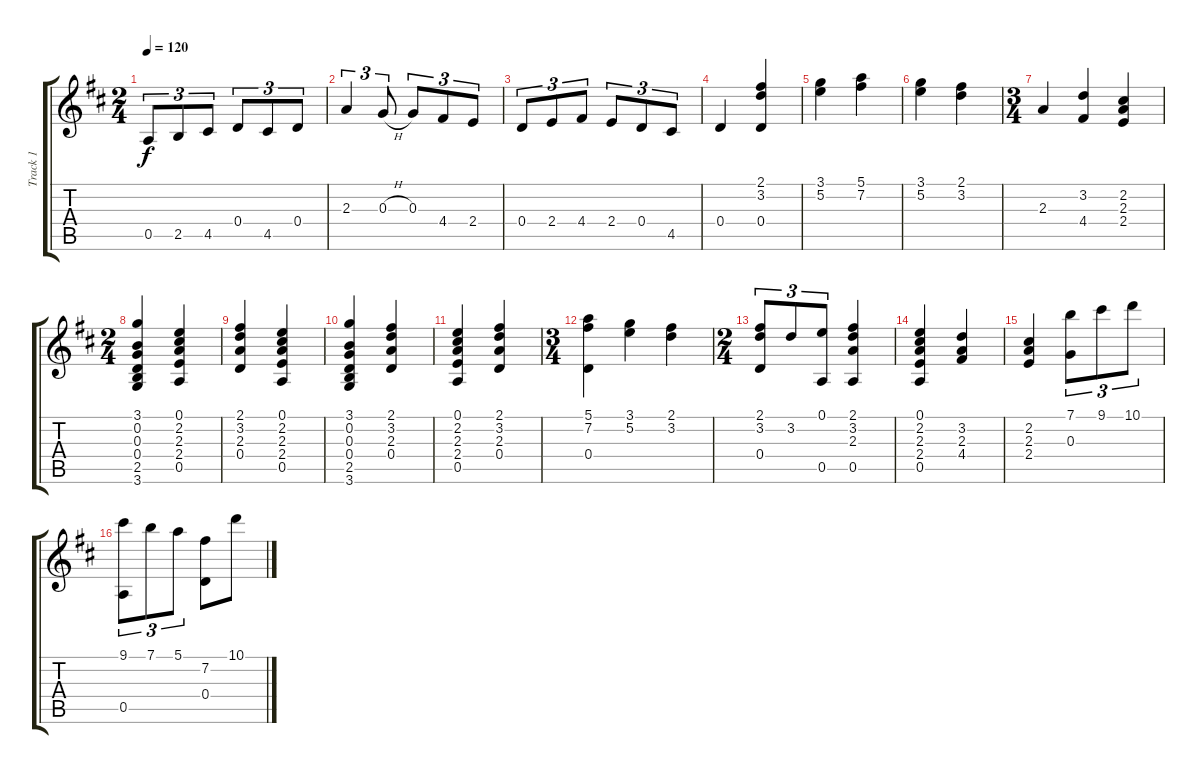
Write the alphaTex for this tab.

\track ("Track 1" "Track 1") {instrument acousticguitarsteel}
\staff {score tabs}
\tuning (E4 B3 G3 D3 A2 E2) {hide}
\ts (2 4)
\tempo 120
\clef g2
\ks d
0.5.8{tu (3 2) dy f} 2.5.8{tu (3 2)} 4.5.8{tu (3 2)} 0.4.8{tu (3 2)} 4.5.8{tu (3 2)} 0.4.8{tu (3 2)} |
2.3.4{tu (3 2)} 0.3{h}.8{tu (3 2)} 0.3.8{tu (3 2)} 4.4.8{tu (3 2)} 2.4.8{tu (3 2)} |
0.4.8{tu (3 2)} 2.4.8{tu (3 2)} 4.4.8{tu (3 2)} 2.4.8{tu (3 2)} 0.4.8{tu (3 2)} 4.5.8{tu (3 2)} |
0.4.4 (2.1 3.2 0.4).4 |
(3.1 5.2).4 (5.1 7.2).4 |
(3.1 5.2).4 (2.1 3.2).4 |
\ts (3 4)
2.3.4 (3.2 4.4).4 (2.2 2.3 2.4).4 |
\ts (2 4)
(3.1 0.2 0.3 0.4 2.5 3.6).4 (0.1 2.2 2.3 2.4 0.5).4 |
(2.1 3.2 2.3 0.4).4 (0.1 2.2 2.3 2.4 0.5).4 |
(3.1 0.2 0.3 0.4 2.5 3.6).4 (2.1 3.2 2.3 0.4).4 |
(0.1 2.2 2.3 2.4 0.5).4 (2.1 3.2 2.3 0.4).4 |
\ts (3 4)
(5.1 7.2 0.4).4 (3.1 5.2).4 (2.1 3.2).4 |
\ts (2 4)
(2.1 3.2 0.4).8{tu (3 2)} 3.2.8{tu (3 2)} (0.1 0.5).8{tu (3 2)} (2.1 3.2 2.3 0.5).4 |
(0.1 2.2 2.3 2.4 0.5).4 (3.2 2.3 4.4).4 |
(2.2 2.3 2.4).4 (7.1 0.3).8{tu (3 2)} 9.1.8{tu (3 2)} 10.1.8{tu (3 2)} |
(9.1 0.5).8{tu (3 2)} 7.1.8{tu (3 2)} 5.1.8{tu (3 2)} (7.2 0.4).8 10.1.8
